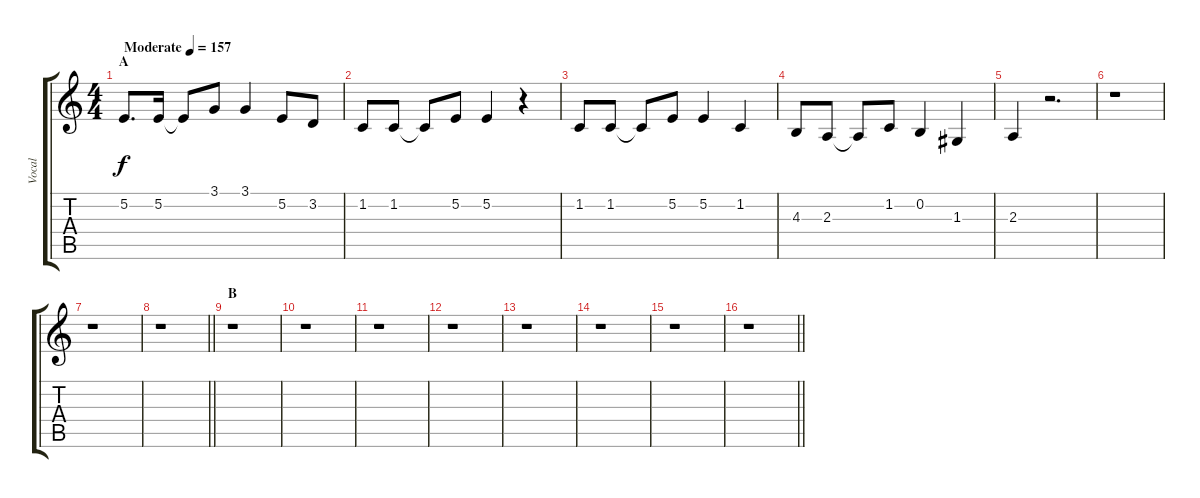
\track ("Vocal" "Vocal") {instrument trumpet}
\staff {score tabs}
\tuning (E4 B3 G3 D3 A2 E2) {hide}
\ts (4 4)
\section ("" "A")
\tempo (157 "Moderate")
\clef g2
\ks c
5.2.8{d dy f instrument trumpet} 5.2.16 5.2{t}.8 3.1.8 3.1.4 5.2.8 3.2.8 |
1.2.8 1.2.8 1.2{t}.8 5.2.8 5.2.4 r.4 |
1.2.8 1.2.8 1.2{t}.8 5.2.8 5.2.4 1.2.4 |
4.3.8 2.3.8 2.3{t}.8 1.2.8 0.2.4 1.3.4 |
2.3.4 r.2{d} |
r.1 |
r.1 |
\barLineRight lightlight
r.1 |
\section ("" "B")
r.1 |
r.1 |
r.1 |
r.1 |
r.1 |
r.1 |
r.1 |
\barLineRight lightlight
r.1
